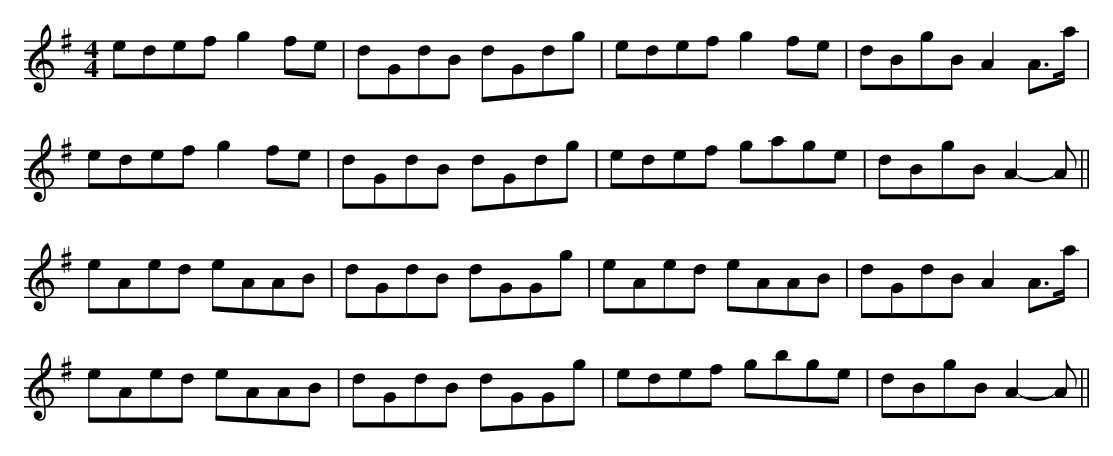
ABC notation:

X:1
M:4/4
K:Ador
edef g2 fe|dGdB dGdg|edef g2 fe|dBgB A2 A>a|
edef g2 fe|dGdB dGdg|edef gage|dBgB A2- A||
eAed eAAB|dGdB dGGg|eAed eAAB|dGdB A2 A>a|
eAed eAAB|dGdB dGGg|edef gbge|dBgB A2- A||
